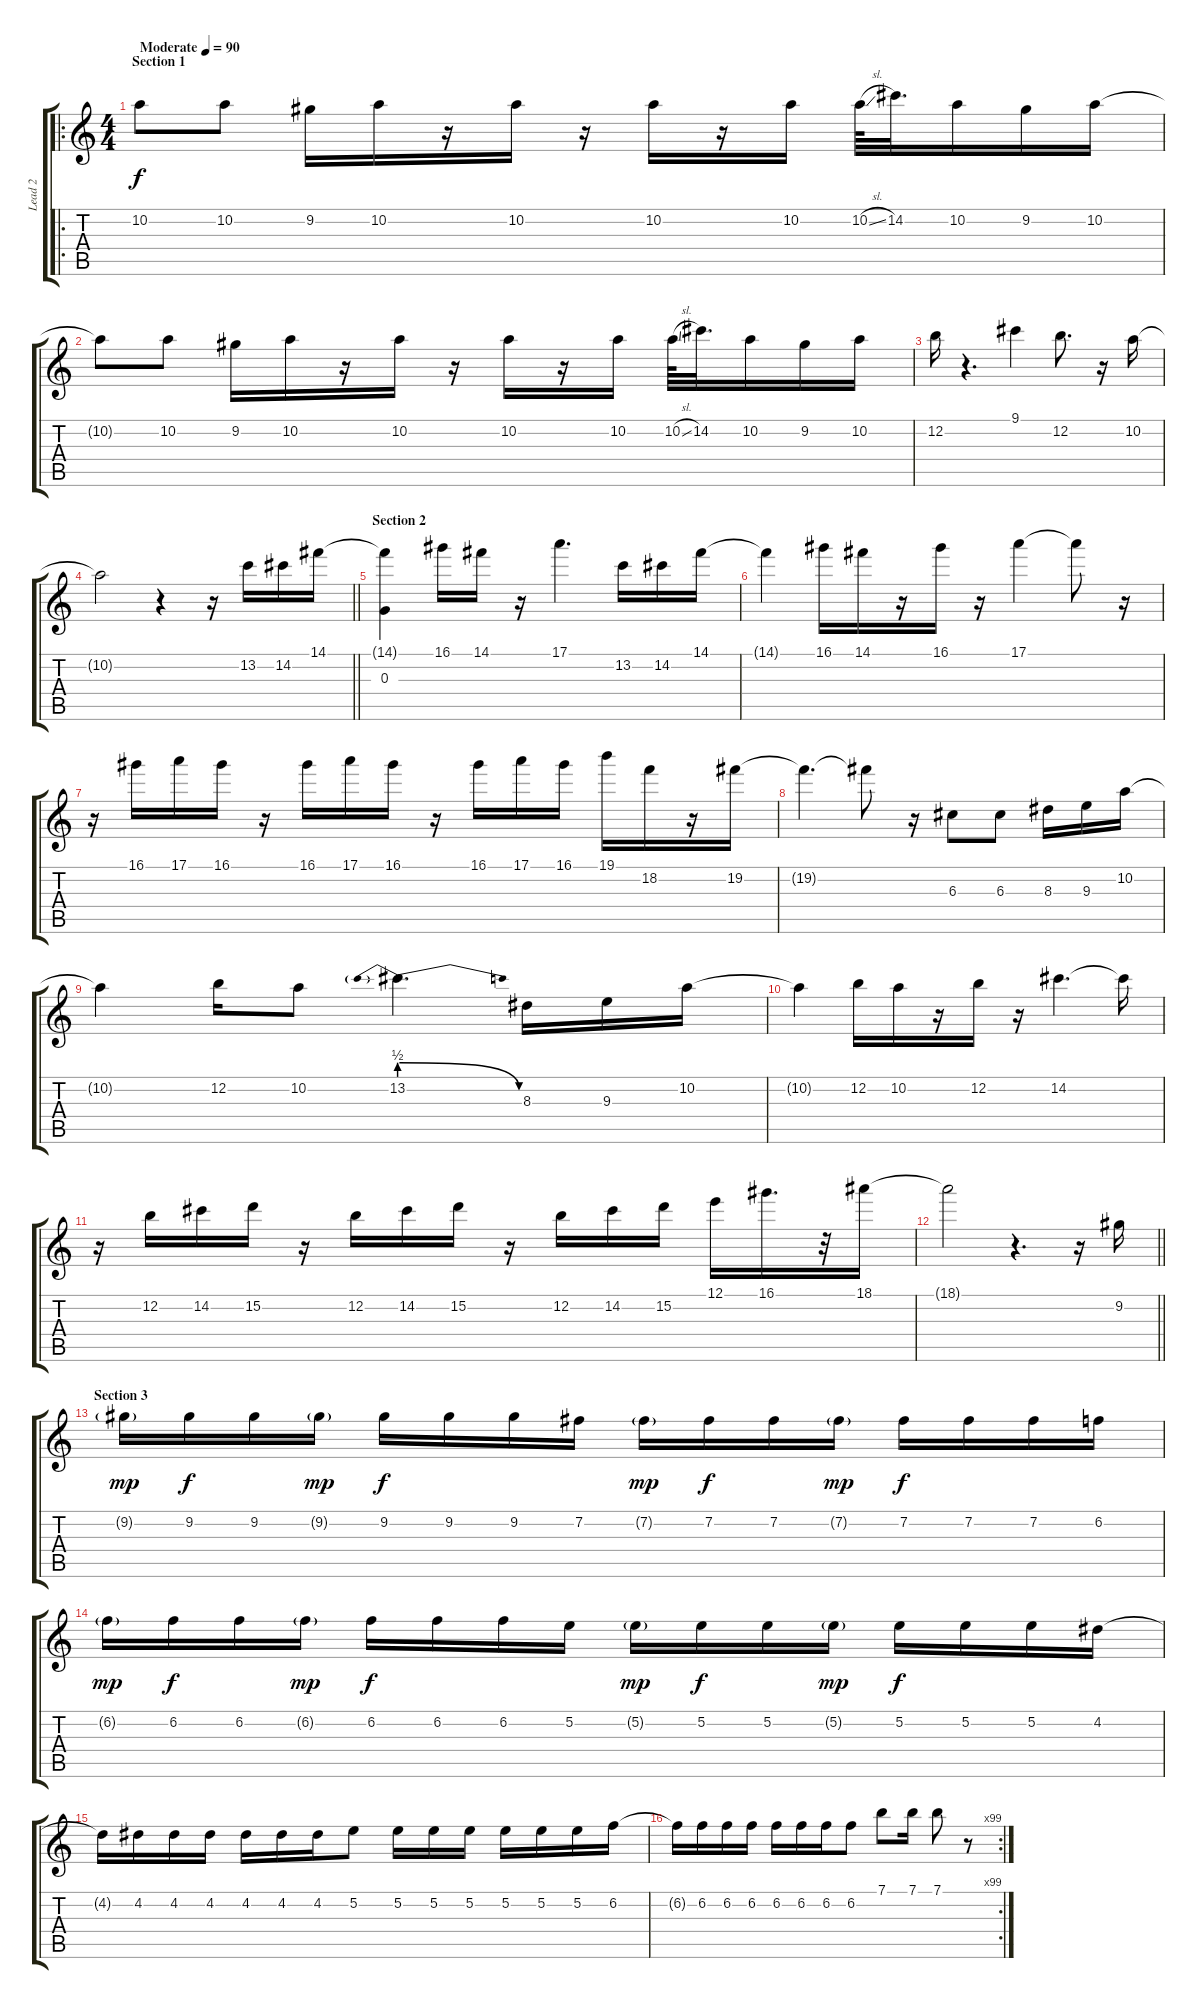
\track ("Lead 2" "Lead 2") {instrument overdrivenguitar}
\staff {score tabs}
\tuning (E4 B3 G3 D3 A2 E2) {hide}
\ro
\ts (4 4)
\section ("" "Section 1")
\tempo (90 "Moderate")
\clef g2
\ks c
10.2.8{dy f instrument overdrivenguitar} 10.2.8 9.2.16 10.2.16 r.16 10.2.16 r.16 10.2.16 r.16 10.2.16 10.2{sl}.64 14.2.32{d} 10.2.16 9.2.16 10.2.16 |
10.2{t}.8 10.2.8 9.2.16 10.2.16 r.16 10.2.16 r.16 10.2.16 r.16 10.2.16 10.2{sl}.64 14.2.32{d} 10.2.16 9.2.16 10.2.16 |
12.2.16 r.4{d} 9.1.4 12.2.8{d} r.16 10.2.16 |
\barLineRight lightlight
10.2{t}.2 r.4 r.16 13.2.16 14.2.16 14.1.16 |
\section ("" "Section 2")
(14.1{t} 0.3).4 16.1.16 14.1.16 r.16 17.1.4{d} 13.2.16 14.2.16 14.1.16 |
14.1{t}.4 16.1.16 14.1.16 r.16 16.1.16 r.16 17.1.4 17.1{t}.8 r.16 |
r.16 16.1.16 17.1.16 16.1.16 r.16 16.1.16 17.1.16 16.1.16 r.16 16.1.16 17.1.16 16.1.16 19.1.16 18.2.16 r.16 19.2.16 |
19.2{t}.4{d} 19.2{t}.8 r.16 6.3.8 6.3.8 8.3.16 9.3.16 10.2.16 |
10.2{t}.4 12.2.16 10.2.8 13.2{be (prebendrelease 0 2 60 0)}.4{d} 8.3.16 9.3.16 10.2.16 |
10.2{t}.4 12.2.16 10.2.16 r.16 12.2.16 r.16 14.2.4{d} 14.2{t}.16 |
r.16 12.2.16 14.2.16 15.2.16 r.16 12.2.16 14.2.16 15.2.16 r.16 12.2.16 14.2.16 15.2.16 12.1.16 16.1.16{d} r.32 18.1.16 |
\barLineRight lightlight
18.1{t}.2 r.4{d} r.16 9.2.16 |
\section ("" "Section 3")
9.2{g}.16{dy mp} 9.2.16{dy f} 9.2.16 9.2{g}.16{dy mp} 9.2.16{dy f} 9.2.16 9.2.16 7.2.16 7.2{g}.16{dy mp} 7.2.16{dy f} 7.2.16 7.2{g}.16{dy mp} 7.2.16{dy f} 7.2.16 7.2.16 6.2.16 |
6.2{g}.16{dy mp} 6.2.16{dy f} 6.2.16 6.2{g}.16{dy mp} 6.2.16{dy f} 6.2.16 6.2.16 5.2.16 5.2{g}.16{dy mp} 5.2.16{dy f} 5.2.16 5.2{g}.16{dy mp} 5.2.16{dy f} 5.2.16 5.2.16 4.2.16 |
4.2{t}.16 4.2.16 4.2.16 4.2.16 4.2.16 4.2.16 4.2.16 5.2.8 5.2.16 5.2.16 5.2.16 5.2.16 5.2.16 5.2.16 6.2.16 |
\rc 99
6.2{t}.16 6.2.16 6.2.16 6.2.16 6.2.16 6.2.16 6.2.16 6.2.8 7.1.8 7.1.16 7.1.8 r.8
